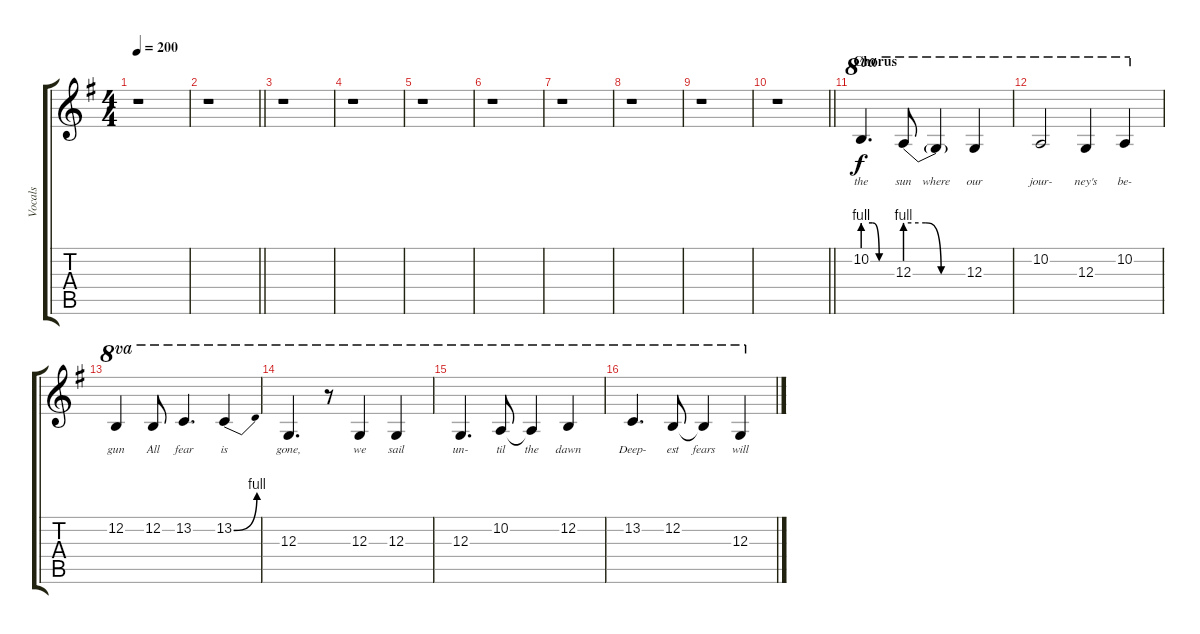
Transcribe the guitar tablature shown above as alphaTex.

\track ("Vocals" "Vocals") {instrument lead2sawtooth}
\staff {score tabs}
\tuning (E4 B3 G3 D3 A2 E2) {hide}
\ts (4 4)
\tempo 200
\clef g2
\ks g
r.1{dy f} |
\barLineRight lightlight
r.1 |
\section ("" "")
r.1 |
r.1 |
r.1 |
r.1 |
r.1 |
r.1 |
r.1 |
\barLineRight lightlight
r.1 |
\section ("" "Chorus")
10.2{be (custom 0 4 20 4 34 0 60 0)}.4{d ot 8va lyrics (0 "the") lyrics (1 "") lyrics (2 "") lyrics (3 "") lyrics (4 "")} 12.3{be (custom 0 4 20 4 35 0 58 0 60 0)}.8{ot 8va lyrics (0 "sun") lyrics (1 "") lyrics (2 "") lyrics (3 "") lyrics (4 "")} 12.3{t}.4{ot 8va lyrics (0 "where") lyrics (1 "") lyrics (2 "") lyrics (3 "") lyrics (4 "")} 12.3.4{ot 8va lyrics (0 "our") lyrics (1 "") lyrics (2 "") lyrics (3 "") lyrics (4 "")} |
10.2.2{ot 8va lyrics (0 "jour-") lyrics (1 "") lyrics (2 "") lyrics (3 "") lyrics (4 "")} 12.3.4{ot 8va lyrics (0 "ney's") lyrics (1 "") lyrics (2 "") lyrics (3 "") lyrics (4 "")} 10.2.4{ot 8va lyrics (0 "be-") lyrics (1 "") lyrics (2 "") lyrics (3 "") lyrics (4 "")} |
12.2.4{ot 8va lyrics (0 "gun") lyrics (1 "") lyrics (2 "") lyrics (3 "") lyrics (4 "")} 12.2.8{ot 8va lyrics (0 "All") lyrics (1 "") lyrics (2 "") lyrics (3 "") lyrics (4 "")} 13.2.4{d ot 8va lyrics (0 "fear") lyrics (1 "") lyrics (2 "") lyrics (3 "") lyrics (4 "")} 13.2{be (bend 0 0 60 4)}.4{ot 8va lyrics (0 "is") lyrics (1 "") lyrics (2 "") lyrics (3 "") lyrics (4 "")} |
12.3.4{d ot 8va lyrics (0 "gone,") lyrics (1 "") lyrics (2 "") lyrics (3 "") lyrics (4 "")} r.8{ot 8va} 12.3.4{ot 8va lyrics (0 "we") lyrics (1 "") lyrics (2 "") lyrics (3 "") lyrics (4 "")} 12.3.4{ot 8va lyrics (0 "sail") lyrics (1 "") lyrics (2 "") lyrics (3 "") lyrics (4 "")} |
12.3.4{d ot 8va lyrics (0 "un-") lyrics (1 "") lyrics (2 "") lyrics (3 "") lyrics (4 "")} 10.2.8{ot 8va lyrics (0 "til") lyrics (1 "") lyrics (2 "") lyrics (3 "") lyrics (4 "")} 10.2{t}.4{ot 8va lyrics (0 "the") lyrics (1 "") lyrics (2 "") lyrics (3 "") lyrics (4 "")} 12.2.4{ot 8va lyrics (0 "dawn") lyrics (1 "") lyrics (2 "") lyrics (3 "") lyrics (4 "")} |
13.2.4{d ot 8va lyrics (0 "Deep-") lyrics (1 "") lyrics (2 "") lyrics (3 "") lyrics (4 "")} 12.2.8{ot 8va lyrics (0 "est") lyrics (1 "") lyrics (2 "") lyrics (3 "") lyrics (4 "")} 12.2{t}.4{ot 8va lyrics (0 "fears") lyrics (1 "") lyrics (2 "") lyrics (3 "") lyrics (4 "")} 12.3.4{ot 8va lyrics (0 "will") lyrics (1 "") lyrics (2 "") lyrics (3 "") lyrics (4 "")}
